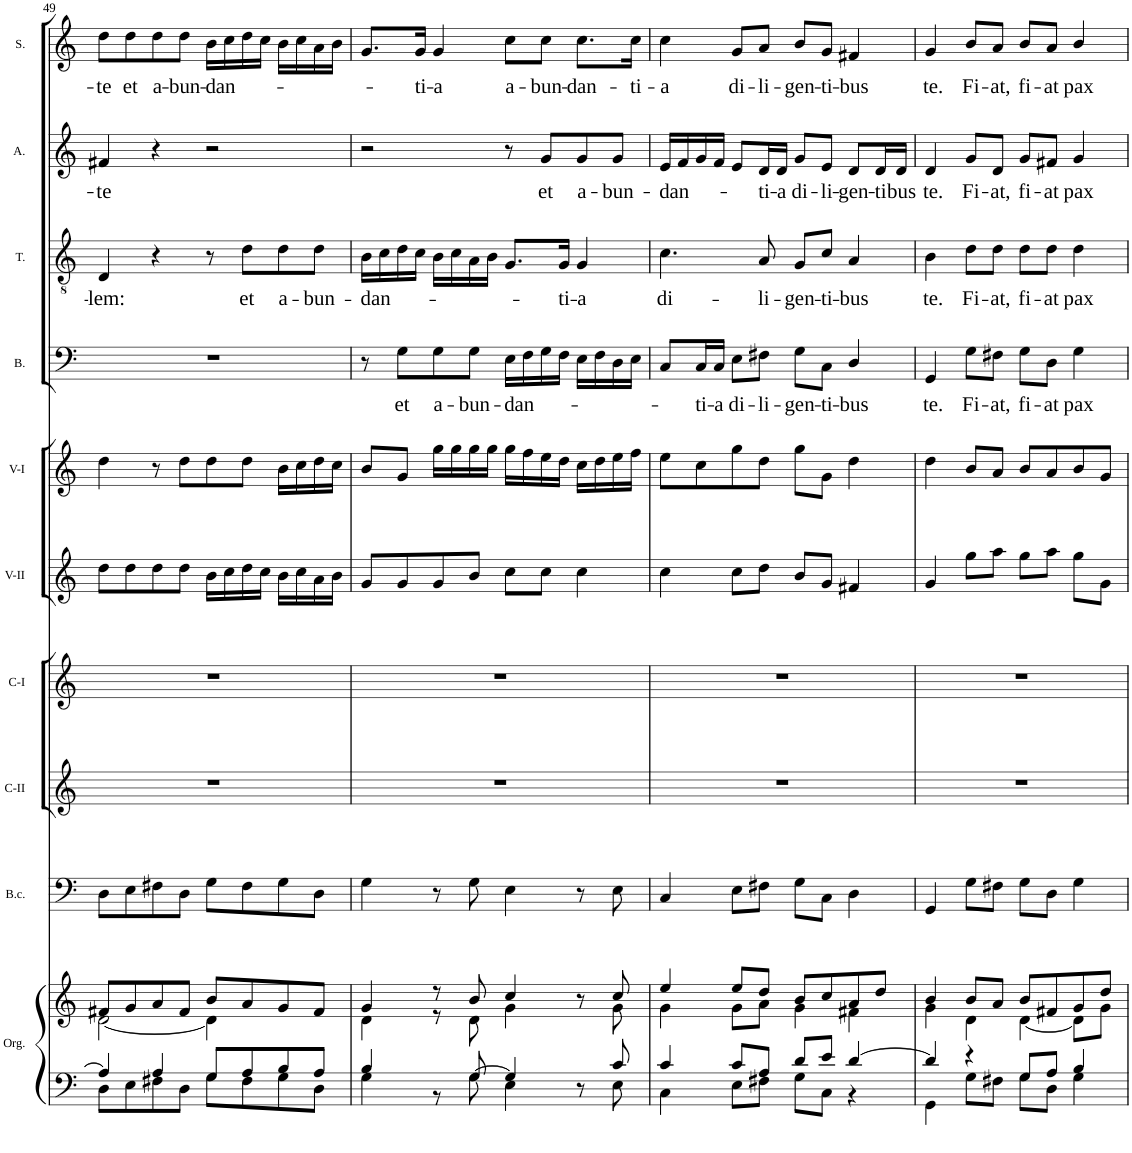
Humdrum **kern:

**kern	**kern	**kern	**kern	**kern	**kern	**kern	**kern	**text	**kern	**text	**kern	**text	**kern	**text
*part10	*part10	*part9	*part8	*part7	*part6	*part5	*part4	*part4	*part3	*part3	*part2	*part2	*part1	*part1
*staff11	*staff10	*staff9	*staff8	*staff7	*staff6	*staff5	*staff4	*staff4	*staff3	*staff3	*staff2	*staff2	*staff1	*staff1
*I"Organ	*	*I"Basso  continuo	*I"Clarino II	*I"Clarino I	*I"Violin II	*I"Violin I	*I"Bass	*	*I"Tenor	*	*I"Alto	*	*I"Soprano	*
*I'Org.	*	*I'B.c.	*I'C-II	*I'C-I	*I'V-II	*I'V-I	*I'B.	*	*I'T.	*	*I'A.	*	*I'S.	*
!!LO:PB:g=z
*clefF4	*clefG2	*clefF4	*clefG2	*clefG2	*clefG2	*clefG2	*clefF4	*	*clefGv2	*	*clefG2	*	*clefG2	*
*	*	*	*Trd1c2	*Trd1c2	*	*	*	*	*	*	*	*	*	*
*k[]	*k[]	*k[]	*k[]	*k[]	*k[]	*k[]	*k[]	*	*k[]	*	*k[]	*	*k[]	*
*M4/4	*M4/4	*M4/4	*M4/4	*M4/4	*M4/4	*M4/4	*M4/4	*	*M4/4	*	*M4/4	*	*M4/4	*
*met(c)	*met(c)	*met(c)	*met(c)	*met(c)	*met(c)	*met(c)	*met(c)	*	*met(c)	*	*met(c)	*	*met(c)	*
=49	=49	=49	=49	=49	=49	=49	=49	=49	=49	=49	=49	=49	=49	=49
*^	*^	*	*	*	*	*	*	*	*	*	*	*	*	*
!	!	!	!	!	!	!	!	!	!	!	!	!LO:LY:b	!	!LO:LY:b	!	!LO:LY:b
4A/]	8D\L	8f#X/L	[<2d\	8D\L	1r	1r	8dd\L	4dd\	1r	.	4D/	-lem:	4f#X/	-te	8dd\L	-te
!	!	!	!	!	!	!	!	!	!	!	!	!	!	!	!	!LO:LY:b
.	8E\	8g/	.	8E\	.	.	8dd\	.	.	.	.	.	.	.	8dd\	et
!	!	!	!	!	!	!	!	!	!	!	!	!	!	!	!	!LO:LY:b
4A/	8F#X\	8a/	.	8F#X\	.	.	8dd\	8r	.	.	4r	.	4r	.	8dd\	a-
!	!	!	!	!	!	!	!	!	!	!	!	!	!	!	!	!LO:LY:b
.	8D\J	8f#/J	.	8D\J	.	.	8dd\J	8dd\L	.	.	.	.	.	.	8dd\J	-bun-
!	!	!	!	!	!	!	!	!	!	!	!	!	!	!	!	!LO:LY:b
8G/L	8G\L	8b/L	4d\]	8G\L	.	.	16b\LL	8dd\	.	.	8r	.	2r	.	16b\LL	-dan-
.	.	.	.	.	.	.	16cc\	.	.	.	.	.	.	.	16cc\	.
!	!	!	!	!	!	!	!	!	!	!	!	!LO:LY:b	!	!	!	!
8A/	8F#\	8a/	.	8F#\	.	.	16dd\	8dd\J	.	.	8d\L	et	.	.	16dd\	.
.	.	.	.	.	.	.	16cc\JJ	.	.	.	.	.	.	.	16cc\JJ	.
!	!	!	!	!	!	!	!	!	!	!	!	!LO:LY:b	!	!	!	!
8B/	8G\	8g/	4ryy	8G\	.	.	16b\LL	16b\LL	.	.	8d\	a-	.	.	16b\LL	.
.	.	.	.	.	.	.	16cc\	16cc\	.	.	.	.	.	.	16cc\	.
!	!	!	!	!	!	!	!	!	!	!	!	!LO:LY:b	!	!	!	!
8A/J	8D\J	8f#/J	.	8D\J	.	.	16a\	16dd\	.	.	8d\J	-bun-	.	.	16a\	.
.	.	.	.	.	.	.	16b\JJ	16cc\JJ	.	.	.	.	.	.	16b\JJ	.
=50	=50	=50	=50	=50	=50	=50	=50	=50	=50	=50	=50	=50	=50	=50	=50	=50
!	!	!	!	!	!	!	!	!	!	!	!	!LO:LY:b	!	!	!	!
4B/	4G\	4g/	4d\	4G\	1r	1r	8g/L	8b/L	8r	.	16B\LL	-dan-	2r	.	8.g/L	.
.	.	.	.	.	.	.	.	.	.	.	16c\	.	.	.	.	.
!	!	!	!	!	!	!	!	!	!	!LO:LY:b	!	!	!	!	!	!
.	.	.	.	.	.	.	8g/	8g/J	8G\L	et	16d\	.	.	.	.	.
!	!	!	!	!	!	!	!	!	!	!	!	!	!	!	!	!LO:LY:b
.	.	.	.	.	.	.	.	.	.	.	16c\JJ	.	.	.	16g/Jk	-ti-
!	!	!	!	!	!	!	!	!	!	!LO:LY:b	!	!	!	!	!	!LO:LY:b
8ryy	8r	8r	8r	8r	.	.	8g/	16gg\LL	8G\	a-	16B\LL	.	.	.	4g/	-a
.	.	.	.	.	.	.	.	16gg\	.	.	16c\	.	.	.	.	.
!	!	!	!	!	!	!	!	!	!	!LO:LY:b	!	!	!	!	!	!
8G/	[>8G\	8b/	8d\	8G\	.	.	8b/J	16gg\	8G\J	-bun-	16A\	.	.	.	.	.
.	.	.	.	.	.	.	.	16gg\JJ	.	.	16B\JJ	.	.	.	.	.
!	!	!	!	!	!	!	!	!	!	!LO:LY:b	!	!	!	!	!	!LO:LY:b
4E\	4G/]	4cc/	4g\	4E\	.	.	8cc\L	16gg\LL	16E\LL	-dan-	8.G/L	.	8r	.	8cc\L	a-
.	.	.	.	.	.	.	.	16ff\	16F\	.	.	.	.	.	.	.
!	!	!	!	!	!	!	!	!	!	!	!	!	!	!LO:LY:b	!	!LO:LY:b
.	.	.	.	.	.	.	8cc\J	16ee\	16G\	.	.	.	8g/L	et	8cc\J	-bun-
!	!	!	!	!	!	!	!	!	!	!	!	!LO:LY:b	!	!	!	!
.	.	.	.	.	.	.	.	16dd\JJ	16F\JJ	.	16G/Jk	-ti-	.	.	.	.
!	!	!	!	!	!	!	!	!	!	!	!	!LO:LY:b	!	!LO:LY:b	!	!LO:LY:b
8r	8ryy	8r	8ryy	8r	.	.	4cc\	16cc\LL	16E\LL	.	4G/	-a	8g/	a-	8.cc\L	-dan-
.	.	.	.	.	.	.	.	16dd\	16F\	.	.	.	.	.	.	.
!	!	!	!	!	!	!	!	!	!	!	!	!	!	!LO:LY:b	!	!
8E\	8c/	8cc/	8g\	8E\	.	.	.	16ee\	16D\	.	.	.	8g/J	-bun-	.	.
!	!	!	!	!	!	!	!	!	!	!	!	!	!	!	!	!LO:LY:b
.	.	.	.	.	.	.	.	16ff\JJ	16E\JJ	.	.	.	.	.	16cc\Jk	-ti-
=51	=51	=51	=51	=51	=51	=51	=51	=51	=51	=51	=51	=51	=51	=51	=51	=51
!	!	!	!	!	!	!	!	!	!	!	!	!LO:LY:b	!	!LO:LY:b	!	!LO:LY:b
4c/	4C\	4ee/	4g\	4C/	1r	1r	4cc\	8ee\L	8C/L	.	4.c\	di-	16e/LL	-dan-	4cc\	-a
.	.	.	.	.	.	.	.	.	.	.	.	.	16f/	.	.	.
!	!	!	!	!	!	!	!	!	!	!LO:LY:b	!	!	!	!	!	!
.	.	.	.	.	.	.	.	8cc\	16C/L	-ti-	.	.	16g/	.	.	.
!	!	!	!	!	!	!	!	!	!	!LO:LY:b	!	!	!	!	!	!
.	.	.	.	.	.	.	.	.	16C/JJ	-a	.	.	16f/JJ	.	.	.
!	!	!	!	!	!	!	!	!	!	!LO:LY:b	!	!	!	!	!	!LO:LY:b
8c/L	8E\L	8ee/L	8g\L	8E\L	.	.	8cc\L	8gg\	8E\L	di-	.	.	8e/L	.	8g/L	di-
!	!	!	!	!	!	!	!	!	!	!LO:LY:b	!	!LO:LY:b	!	!LO:LY:b	!	!LO:LY:b
8A/J	8F#X\J	8dd/J	8a\J	8F#X\J	.	.	8dd\J	8dd\J	8F#X\J	-li-	8A/	-li-	16d/L	-ti-	8a/J	-li-
!	!	!	!	!	!	!	!	!	!	!	!	!	!	!LO:LY:b	!	!
.	.	.	.	.	.	.	.	.	.	.	.	.	16d/JJ	-a	.	.
!	!	!	!	!	!	!	!	!	!	!LO:LY:b	!	!LO:LY:b	!	!LO:LY:b	!	!LO:LY:b
8d/L	8G\L	8b/L	4g\	8G\L	.	.	8b/L	8gg\L	8G\L	-gen-	8G/L	-gen-	8g/L	di-	8b/L	-gen-
!	!	!	!	!	!	!	!	!	!	!LO:LY:b	!	!LO:LY:b	!	!LO:LY:b	!	!LO:LY:b
8e/J	8C\J	8cc/	.	8C\J	.	.	8g/J	8g\J	8C\J	-ti-	8c/J	-ti-	8e/J	-li-	8g/J	-ti-
!	!	!	!	!	!	!	!	!	!	!LO:LY:b	!	!LO:LY:b	!	!LO:LY:b	!	!LO:LY:b
[>4d/	4r	8a/	4f#X\	4D\	.	.	4f#X/	4dd\	4D/	-bus	4A/	-bus	8d/L	-gen-	4f#X/	-bus
!	!	!	!	!	!	!	!	!	!	!	!	!	!	!LO:LY:b	!	!
.	.	8dd/J	.	.	.	.	.	.	.	.	.	.	16d/L	-ti-	.	.
!	!	!	!	!	!	!	!	!	!	!	!	!	!	!LO:LY:b	!	!
.	.	.	.	.	.	.	.	.	.	.	.	.	16d/JJ	-bus	.	.
=52	=52	=52	=52	=52	=52	=52	=52	=52	=52	=52	=52	=52	=52	=52	=52	=52
!	!	!	!	!	!	!	!	!	!	!LO:LY:b	!	!LO:LY:b	!	!LO:LY:b	!	!LO:LY:b
4d/]	4GG\	4b/	4g\	4GG/	1r	1r	4g/	4dd\	4GG/	te.	4B\	te.	4d/	te.	4g/	te.
!	!	!	!	!	!	!	!	!	!	!LO:LY:b	!	!LO:LY:b	!	!LO:LY:b	!	!LO:LY:b
4r	8G\L	4d\	8b/L	8G\L	.	.	8gg\L	8b/L	8G\L	Fi-	8d\L	Fi-	8g/L	Fi-	8b/L	Fi-
!	!	!	!	!	!	!	!	!	!	!LO:LY:b	!	!LO:LY:b	!	!LO:LY:b	!	!LO:LY:b
.	8F#X\J	.	8a/J	8F#X\J	.	.	8aa\J	8a/J	8F#X\J	-at,	8d\J	-at,	8d/J	-at,	8a/J	-at,
!	!	!	!	!	!	!	!	!	!	!LO:LY:b	!	!LO:LY:b	!	!LO:LY:b	!	!LO:LY:b
8G/L	8G\L	[<4d\	8b/L	8G\L	.	.	8gg\L	8b/L	8G\L	fi-	8d\L	fi-	8g/L	fi-	8b/L	fi-
!	!	!	!	!	!	!	!	!	!	!LO:LY:b	!	!LO:LY:b	!	!LO:LY:b	!	!LO:LY:b
8A/J	8D\J	.	8f#X/	8D\J	.	.	8aa\J	8a/	8D\J	-at	8d\J	-at	8f#X/J	-at	8a/J	-at
!	!	!	!	!	!	!	!	!	!	!LO:LY:b	!	!LO:LY:b	!	!LO:LY:b	!	!LO:LY:b
4B/	4G\	8d\L]	8g/	4G\	.	.	8gg\L	8b/	4G\	pax	4d\	pax	4g/	pax	4b/	pax
.	.	8g\J	8dd/J	.	.	.	8g\J	8g/J	.	.	.	.	.	.	.	.
*v	*v	*	*	*	*	*	*	*	*	*	*	*	*	*	*	*
*	*v	*v	*	*	*	*	*	*	*	*	*	*	*	*	*
=	=	=	=	=	=	=	=	=	=	=	=	=	=	=
*-	*-	*-	*-	*-	*-	*-	*-	*-	*-	*-	*-	*-	*-	*-
